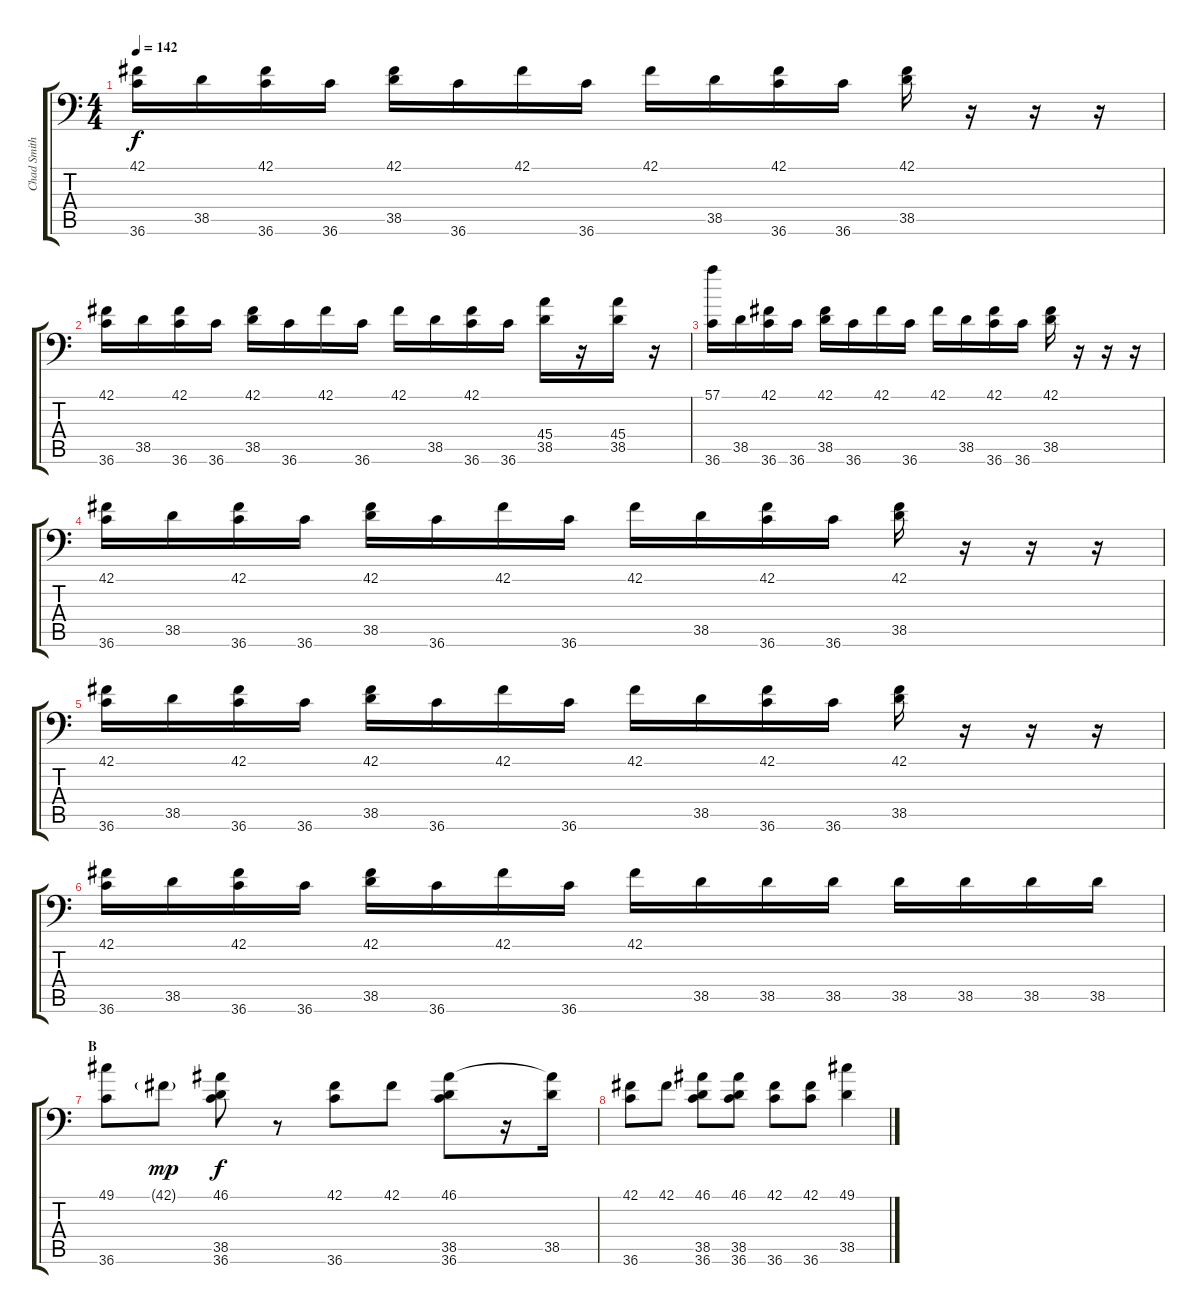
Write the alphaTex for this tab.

\track ("Chad Smith" "Chad Smith") {instrument acousticgrandpiano}
\staff {score tabs}
\tuning (C-1 C-1 C-1 C-1 C-1 C-1) {hide}
\ts (4 4)
\tempo 142
\clef f4
\ks c
(42.1 36.6).16{dy f} 38.5.16 (42.1 36.6).16 36.6.16 (42.1 38.5).16 36.6.16 42.1.16 36.6.16 42.1.16 38.5.16 (42.1 36.6).16 36.6.16 (42.1 38.5).16 r.16 r.16 r.16 |
(42.1 36.6).16 38.5.16 (42.1 36.6).16 36.6.16 (42.1 38.5).16 36.6.16 42.1.16 36.6.16 42.1.16 38.5.16 (42.1 36.6).16 36.6.16 (45.4 38.5).16 r.16 (45.4 38.5).16 r.16 |
(57.1 36.6).16 38.5.16 (42.1 36.6).16 36.6.16 (42.1 38.5).16 36.6.16 42.1.16 36.6.16 42.1.16 38.5.16 (42.1 36.6).16 36.6.16 (42.1 38.5).16 r.16 r.16 r.16 |
(42.1 36.6).16 38.5.16 (42.1 36.6).16 36.6.16 (42.1 38.5).16 36.6.16 42.1.16 36.6.16 42.1.16 38.5.16 (42.1 36.6).16 36.6.16 (42.1 38.5).16 r.16 r.16 r.16 |
(42.1 36.6).16 38.5.16 (42.1 36.6).16 36.6.16 (42.1 38.5).16 36.6.16 42.1.16 36.6.16 42.1.16 38.5.16 (42.1 36.6).16 36.6.16 (42.1 38.5).16 r.16 r.16 r.16 |
(42.1 36.6).16 38.5.16 (42.1 36.6).16 36.6.16 (42.1 38.5).16 36.6.16 42.1.16 36.6.16 42.1.16 38.5.16 38.5.16 38.5.16 38.5.16 38.5.16 38.5.16 38.5.16 |
\section ("" "B")
(49.1 36.6).8 42.1{g}.8{dy mp} (46.1 38.5 36.6).8{dy f} r.8 (42.1 36.6).8 42.1.8 (46.1 38.5 36.6).8 r.16 (46.1{t} 38.5).16 |
(42.1 36.6).8 42.1.8 (46.1 38.5 36.6).8 (46.1 38.5 36.6).8 (42.1 36.6).8 (42.1 36.6).8 (49.1 38.5).4
